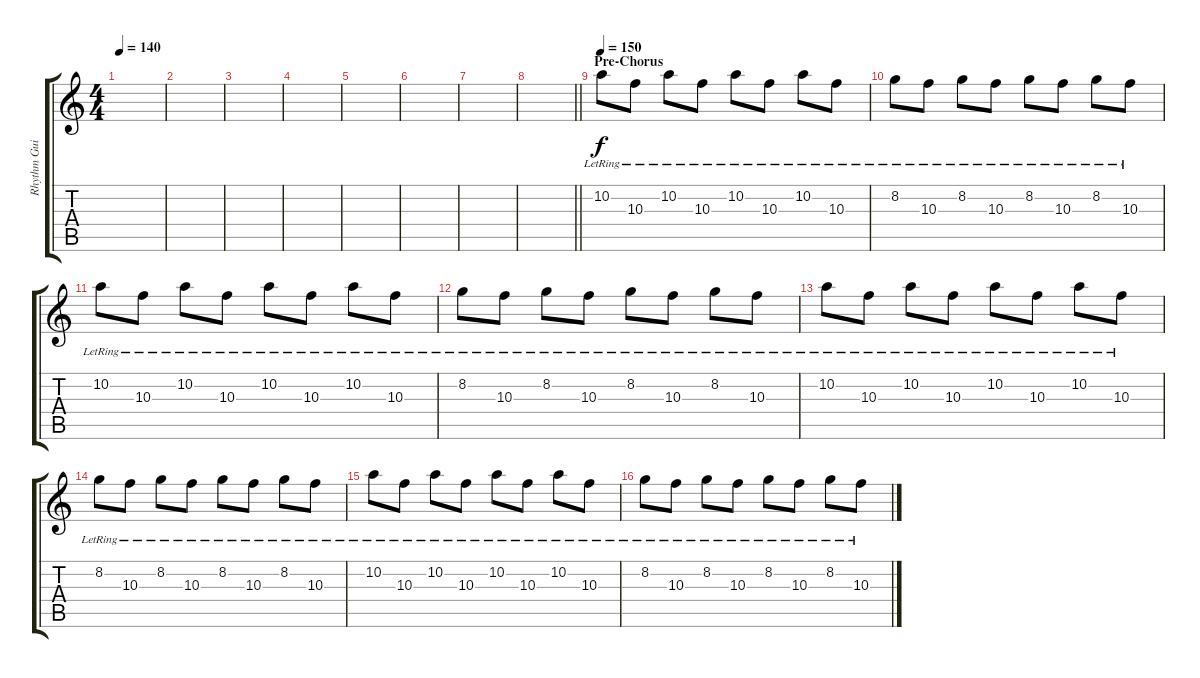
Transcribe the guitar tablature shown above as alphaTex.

\track ("Rhythm Guitar" "Rhythm Gui") {instrument distortionguitar}
\staff {score tabs}
\tuning (E4 B3 G3 D3 A2 D2) {hide}
\ts (4 4)
\tempo 140
\clef g2
\ks c
|
|
|
|
|
|
|
\barLineRight lightlight
|
\section ("" "Pre-Chorus")
\tempo 150
10.2{lr}.8{instrument electricguitarclean} 10.3{lr}.8 10.2{lr}.8 10.3{lr}.8 10.2{lr}.8 10.3{lr}.8 10.2{lr}.8 10.3{lr}.8 |
8.2{lr}.8 10.3{lr}.8 8.2{lr}.8 10.3{lr}.8 8.2{lr}.8 10.3{lr}.8 8.2{lr}.8 10.3{lr}.8 |
10.2{lr}.8 10.3{lr}.8 10.2{lr}.8 10.3{lr}.8 10.2{lr}.8 10.3{lr}.8 10.2{lr}.8 10.3{lr}.8 |
8.2{lr}.8 10.3{lr}.8 8.2{lr}.8 10.3{lr}.8 8.2{lr}.8 10.3{lr}.8 8.2{lr}.8 10.3{lr}.8 |
10.2{lr}.8 10.3{lr}.8 10.2{lr}.8 10.3{lr}.8 10.2{lr}.8 10.3{lr}.8 10.2{lr}.8 10.3{lr}.8 |
8.2{lr}.8 10.3{lr}.8 8.2{lr}.8 10.3{lr}.8 8.2{lr}.8 10.3{lr}.8 8.2{lr}.8 10.3{lr}.8 |
10.2{lr}.8{instrument electricguitarclean} 10.3{lr}.8 10.2{lr}.8 10.3{lr}.8 10.2{lr}.8 10.3{lr}.8 10.2{lr}.8 10.3{lr}.8 |
8.2{lr}.8 10.3{lr}.8 8.2{lr}.8 10.3{lr}.8 8.2{lr}.8 10.3{lr}.8 8.2{lr}.8 10.3{lr}.8
